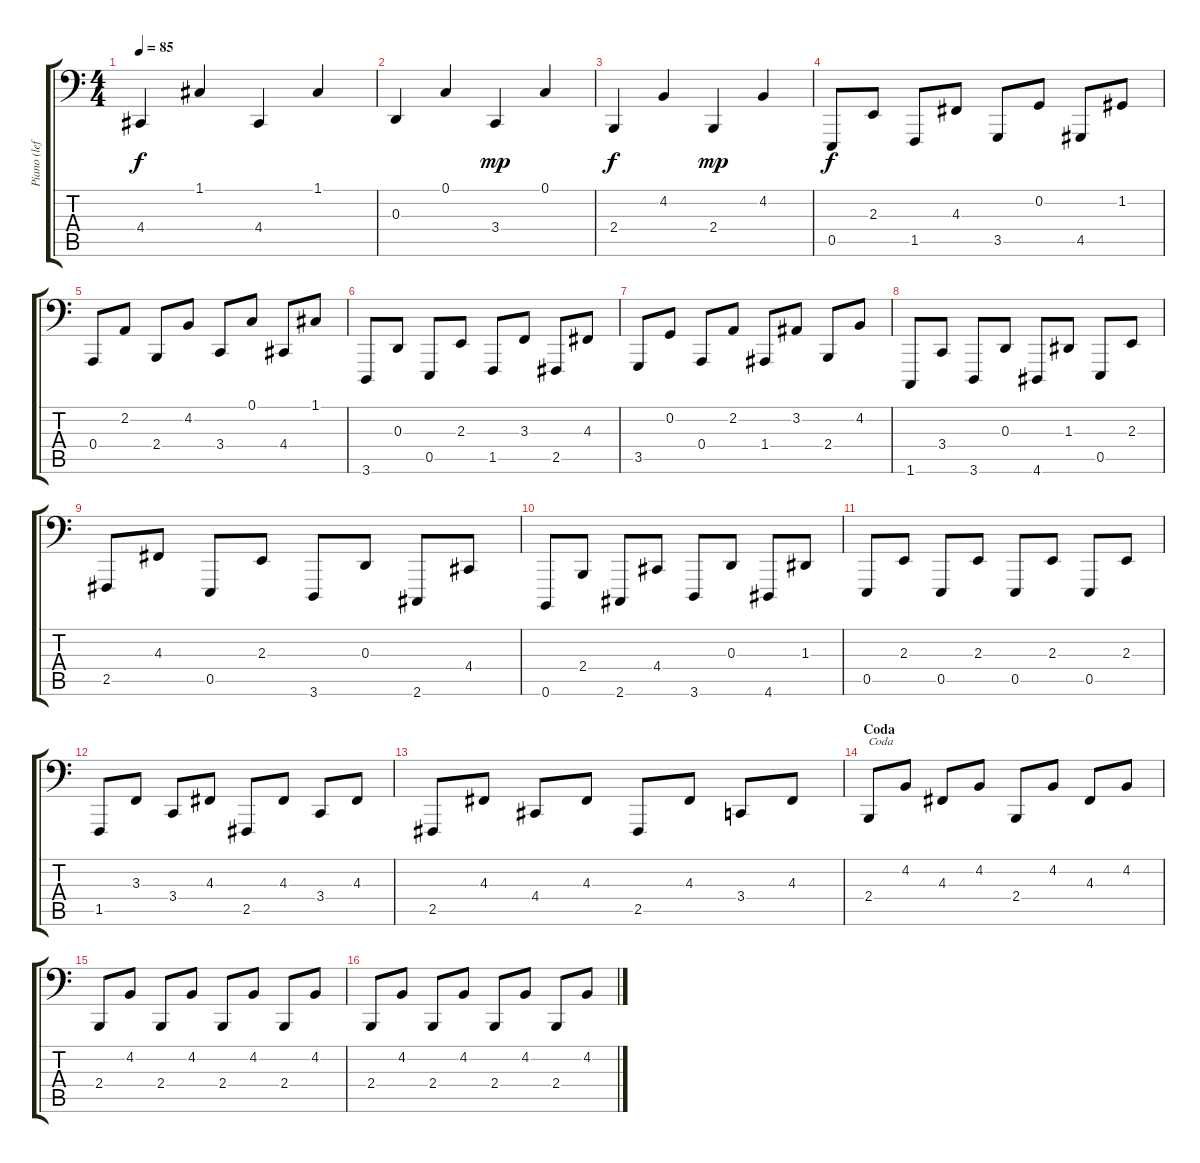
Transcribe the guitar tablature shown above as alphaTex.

\track ("Piano (left hand)" "Piano (lef") {instrument brightacousticpiano}
\staff {score tabs}
\tuning (C3 G2 D2 A1 E1 B0) {hide}
\ts (4 4)
\tempo 85
\clef f4
\ks c
4.4.4{dy f} 1.1.4 4.4.4 1.1.4 |
0.3.4 0.1.4 3.4.4{dy mp} 0.1.4 |
2.4.4{dy f} 4.2.4 2.4.4{dy mp} 4.2.4 |
0.5.8{dy f} 2.3.8 1.5.8 4.3.8 3.5.8 0.2.8 4.5.8 1.2.8 |
0.4.8 2.2.8 2.4.8 4.2.8 3.4.8 0.1.8 4.4.8 1.1.8 |
3.6.8 0.3.8 0.5.8 2.3.8 1.5.8 3.3.8 2.5.8 4.3.8 |
3.5.8 0.2.8 0.4.8 2.2.8 1.4.8 3.2.8 2.4.8 4.2.8 |
1.6.8 3.4.8 3.6.8 0.3.8 4.6.8 1.3.8 0.5.8 2.3.8 |
2.5.8 4.3.8 0.5.8 2.3.8 3.6.8 0.3.8 2.6.8 4.4.8 |
0.6.8 2.4.8 2.6.8 4.4.8 3.6.8 0.3.8 4.6.8 1.3.8 |
0.5.8 2.3.8 0.5.8 2.3.8 0.5.8 2.3.8 0.5.8 2.3.8 |
1.5.8 3.3.8 3.4.8 4.3.8 2.5.8 4.3.8 3.4.8 4.3.8 |
2.5.8 4.3.8 4.4.8 4.3.8 2.5.8 4.3.8 3.4.8 4.3.8 |
\section ("" "Coda")
2.4.8{txt "Coda"} 4.2.8 4.3.8 4.2.8 2.4.8 4.2.8 4.3.8 4.2.8 |
2.4.8 4.2.8 2.4.8 4.2.8 2.4.8 4.2.8 2.4.8 4.2.8 |
2.4.8 4.2.8 2.4.8 4.2.8 2.4.8 4.2.8 2.4.8 4.2.8
